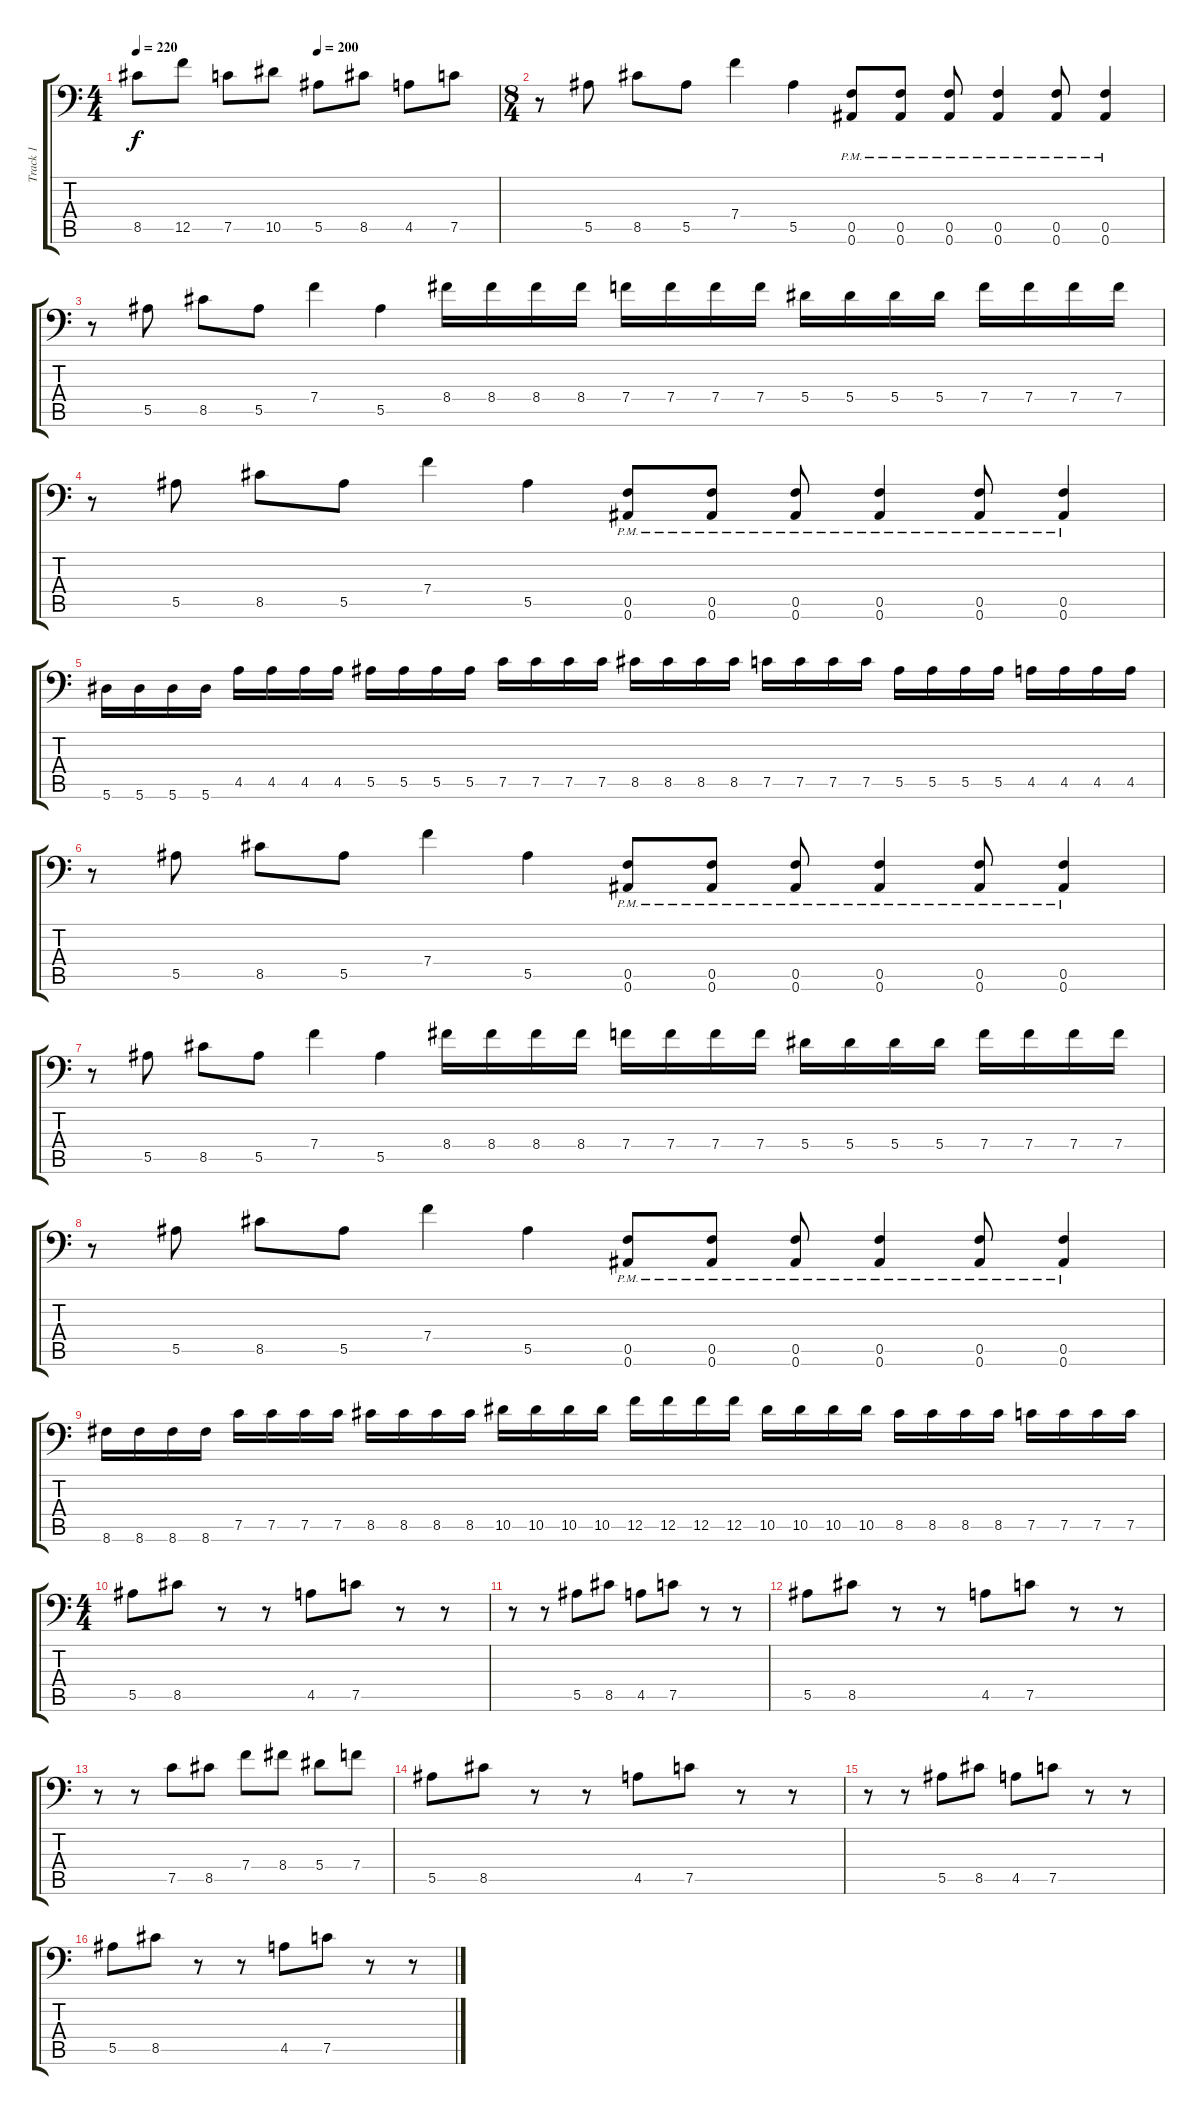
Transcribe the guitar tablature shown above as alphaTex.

\track ("Track 1" "Track 1") {instrument overdrivenguitar}
\staff {score tabs}
\tuning (C4 G3 Eb3 Bb2 F2 Bb1) {hide}
\ts (4 4)
\tempo 220
\tempo (200 0.5)
\clef f4
\ks c
8.5.8{dy f} 12.5.8 7.5.8 10.5.8 5.5.8 8.5.8 4.5.8 7.5.8 |
\ts (8 4)
r.8 5.5.8 8.5.8 5.5.8 7.4.4 5.5.4 (0.5{pm} 0.6{pm}).8 (0.5{pm} 0.6{pm}).8 (0.5{pm} 0.6{pm}).8 (0.5{pm} 0.6{pm}).4 (0.5{pm} 0.6{pm}).8 (0.5{pm} 0.6{pm}).4 |
r.8 5.5.8 8.5.8 5.5.8 7.4.4 5.5.4 8.4.16 8.4.16 8.4.16 8.4.16 7.4.16 7.4.16 7.4.16 7.4.16 5.4.16 5.4.16 5.4.16 5.4.16 7.4.16 7.4.16 7.4.16 7.4.16 |
r.8 5.5.8 8.5.8 5.5.8 7.4.4 5.5.4 (0.5{pm} 0.6{pm}).8 (0.5{pm} 0.6{pm}).8 (0.5{pm} 0.6{pm}).8 (0.5{pm} 0.6{pm}).4 (0.5{pm} 0.6{pm}).8 (0.5{pm} 0.6{pm}).4 |
5.6.16 5.6.16 5.6.16 5.6.16 4.5.16 4.5.16 4.5.16 4.5.16 5.5.16 5.5.16 5.5.16 5.5.16 7.5.16 7.5.16 7.5.16 7.5.16 8.5.16 8.5.16 8.5.16 8.5.16 7.5.16 7.5.16 7.5.16 7.5.16 5.5.16 5.5.16 5.5.16 5.5.16 4.5.16 4.5.16 4.5.16 4.5.16 |
r.8 5.5.8 8.5.8 5.5.8 7.4.4 5.5.4 (0.5{pm} 0.6{pm}).8 (0.5{pm} 0.6{pm}).8 (0.5{pm} 0.6{pm}).8 (0.5{pm} 0.6{pm}).4 (0.5{pm} 0.6{pm}).8 (0.5{pm} 0.6{pm}).4 |
r.8 5.5.8 8.5.8 5.5.8 7.4.4 5.5.4 8.4.16 8.4.16 8.4.16 8.4.16 7.4.16 7.4.16 7.4.16 7.4.16 5.4.16 5.4.16 5.4.16 5.4.16 7.4.16 7.4.16 7.4.16 7.4.16 |
r.8 5.5.8 8.5.8 5.5.8 7.4.4 5.5.4 (0.5{pm} 0.6{pm}).8 (0.5{pm} 0.6{pm}).8 (0.5{pm} 0.6{pm}).8 (0.5{pm} 0.6{pm}).4 (0.5{pm} 0.6{pm}).8 (0.5{pm} 0.6{pm}).4 |
8.6.16 8.6.16 8.6.16 8.6.16 7.5.16 7.5.16 7.5.16 7.5.16 8.5.16 8.5.16 8.5.16 8.5.16 10.5.16 10.5.16 10.5.16 10.5.16 12.5.16 12.5.16 12.5.16 12.5.16 10.5.16 10.5.16 10.5.16 10.5.16 8.5.16 8.5.16 8.5.16 8.5.16 7.5.16 7.5.16 7.5.16 7.5.16 |
\ts (4 4)
5.5.8 8.5.8 r.8 r.8 4.5.8 7.5.8 r.8 r.8 |
r.8 r.8 5.5.8 8.5.8 4.5.8 7.5.8 r.8 r.8 |
5.5.8 8.5.8 r.8 r.8 4.5.8 7.5.8 r.8 r.8 |
r.8 r.8 7.5.8 8.5.8 7.4.8 8.4.8 5.4.8 7.4.8 |
5.5.8 8.5.8 r.8 r.8 4.5.8 7.5.8 r.8 r.8 |
r.8 r.8 5.5.8 8.5.8 4.5.8 7.5.8 r.8 r.8 |
5.5.8 8.5.8 r.8 r.8 4.5.8 7.5.8 r.8 r.8
